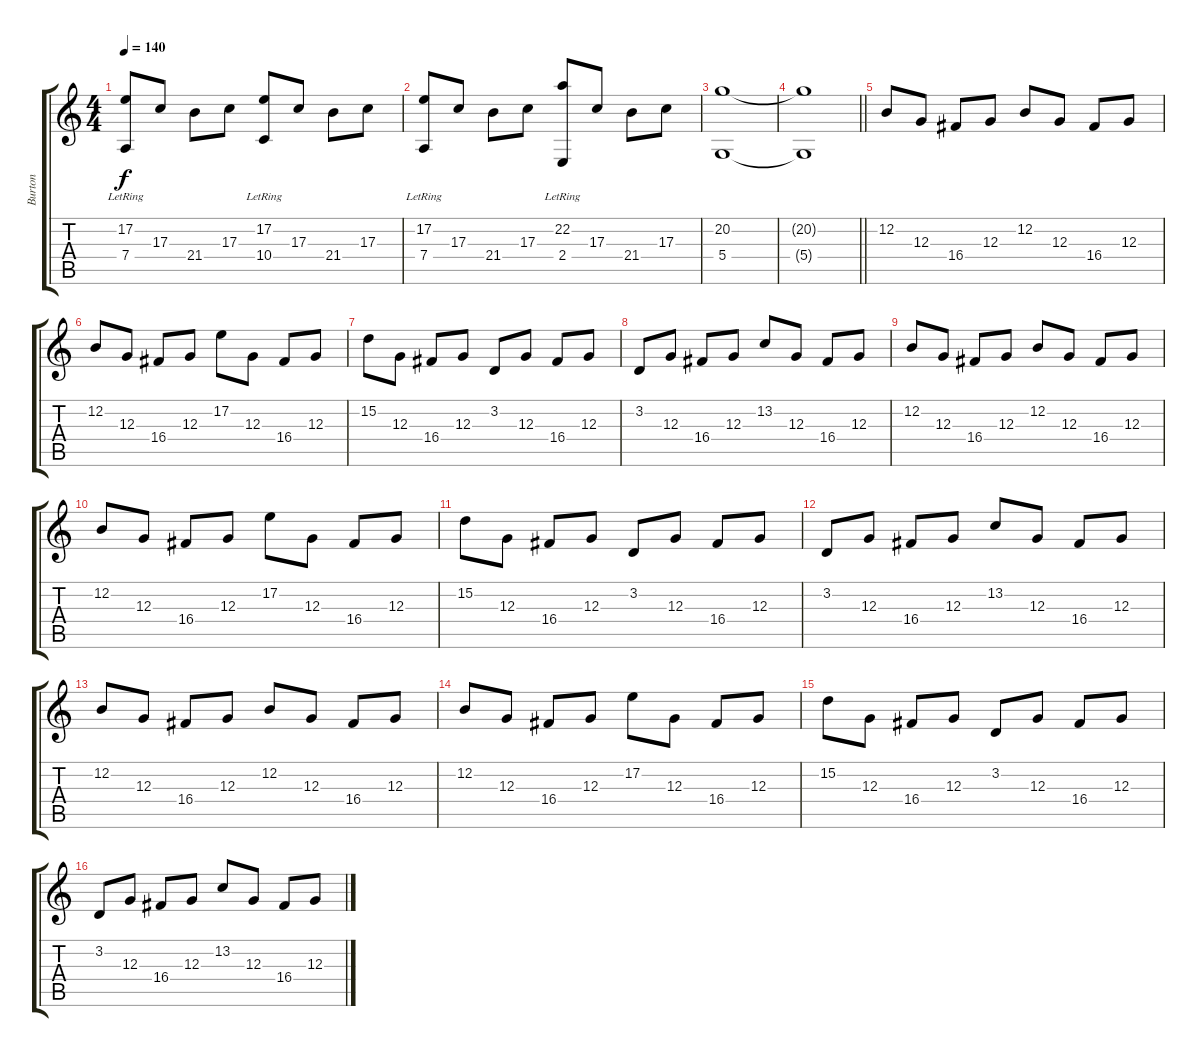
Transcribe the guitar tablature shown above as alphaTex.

\track ("Burton" "Burton") {instrument acousticgrandpiano}
\staff {score tabs}
\tuning (E4 B3 G3 D3 A2 E2) {hide}
\ts (4 4)
\tempo 140
\clef g2
\ks c
(17.2{lr} 7.4{lr}).8{dy f} 17.3.8 21.4.8 17.3.8 (17.2{lr} 10.4{lr}).8 17.3.8 21.4.8 17.3.8 |
(17.2{lr} 7.4{lr}).8 17.3.8 21.4.8 17.3.8 (22.2{lr} 2.4{lr}).8 17.3.8 21.4.8 17.3.8 |
(20.2 5.4).1 |
\barLineRight lightlight
(20.2{t} 5.4{t}).1 |
12.2.8 12.3.8 16.4.8 12.3.8 12.2.8 12.3.8 16.4.8 12.3.8 |
12.2.8 12.3.8 16.4.8 12.3.8 17.2.8 12.3.8 16.4.8 12.3.8 |
15.2.8 12.3.8 16.4.8 12.3.8 3.2.8 12.3.8 16.4.8 12.3.8 |
3.2.8 12.3.8 16.4.8 12.3.8 13.2.8 12.3.8 16.4.8 12.3.8 |
12.2.8 12.3.8 16.4.8 12.3.8 12.2.8 12.3.8 16.4.8 12.3.8 |
12.2.8 12.3.8 16.4.8 12.3.8 17.2.8 12.3.8 16.4.8 12.3.8 |
15.2.8 12.3.8 16.4.8 12.3.8 3.2.8 12.3.8 16.4.8 12.3.8 |
3.2.8 12.3.8 16.4.8 12.3.8 13.2.8 12.3.8 16.4.8 12.3.8 |
12.2.8 12.3.8 16.4.8 12.3.8 12.2.8 12.3.8 16.4.8 12.3.8 |
12.2.8 12.3.8 16.4.8 12.3.8 17.2.8 12.3.8 16.4.8 12.3.8 |
15.2.8 12.3.8 16.4.8 12.3.8 3.2.8 12.3.8 16.4.8 12.3.8 |
3.2.8 12.3.8 16.4.8 12.3.8 13.2.8 12.3.8 16.4.8 12.3.8
